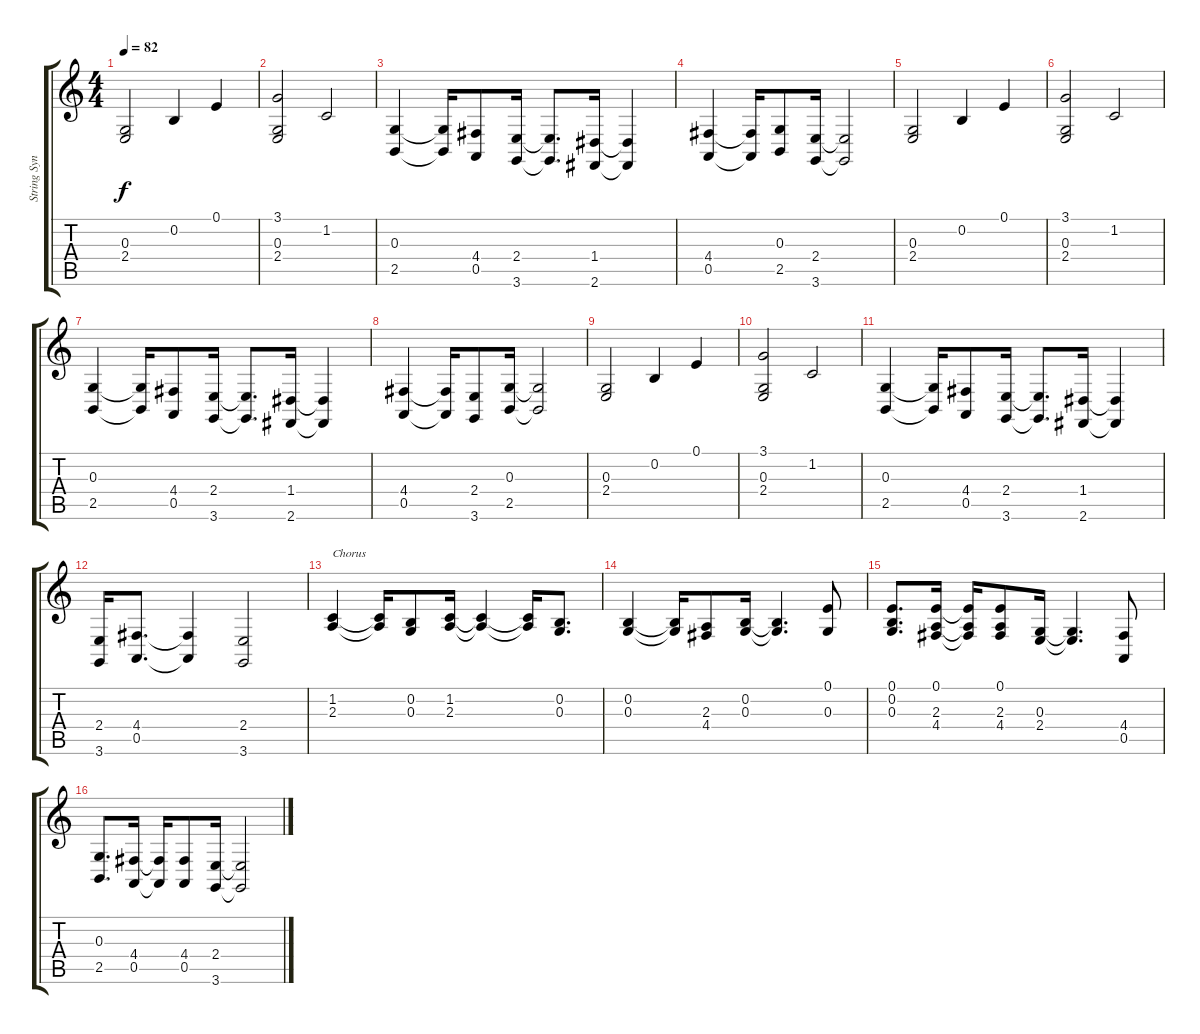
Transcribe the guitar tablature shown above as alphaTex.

\track ("String Synth." "String Syn") {instrument synthstrings1}
\staff {score tabs}
\tuning (E4 B3 G3 D3 A2 E2) {hide}
\ts (4 4)
\tempo 82
\clef g2
\ks c
(0.3 2.4).2{dy f} 0.2.4 0.1.4 |
(3.1 0.3 2.4).2 1.2.2 |
(0.3 2.5).4 (0.3{t} 2.5{t}).16 (4.4 0.5).8 (2.4 3.6).16 (2.4{t} 3.6{t}).8{d} (1.4 2.6).16 (1.4{t} 2.6{t}).4 |
(4.4 0.5).4 (4.4{t} 0.5{t}).16 (0.3 2.5).8 (2.4 3.6).16 (2.4{t} 3.6{t}).2 |
(0.3 2.4).2 0.2.4 0.1.4 |
(3.1 0.3 2.4).2 1.2.2 |
(0.3 2.5).4 (0.3{t} 2.5{t}).16 (4.4 0.5).8 (2.4 3.6).16 (2.4{t} 3.6{t}).8{d} (1.4 2.6).16 (1.4{t} 2.6{t}).4 |
(4.4 0.5).4 (4.4{t} 0.5{t}).16 (2.4 3.6).8 (0.3 2.5).16 (0.3{t} 2.5{t}).2 |
(0.3 2.4).2 0.2.4 0.1.4 |
(3.1 0.3 2.4).2 1.2.2 |
(0.3 2.5).4 (0.3{t} 2.5{t}).16 (4.4 0.5).8 (2.4 3.6).16 (2.4{t} 3.6{t}).8{d} (1.4 2.6).16 (1.4{t} 2.6{t}).4 |
(2.4 3.6).16 (4.4 0.5).8{d} (4.4{t} 0.5{t}).4 (2.4 3.6).2 |
(1.2 2.3).4{txt "Chorus"} (1.2{t} 2.3{t}).16 (0.2 0.3).8 (1.2 2.3).16 (1.2{t} 2.3{t}).4 (1.2{t} 2.3{t}).16 (0.2 0.3).8{d} |
(0.2 0.3).4 (0.2{t} 0.3{t}).16 (2.3 4.4).8 (0.2 0.3).16 (0.2{t} 0.3{t}).4{d} (0.1 0.3).8 |
(0.1 0.2 0.3).8{d} (0.1 2.3 4.4).16 (0.1{t} 2.3{t} 4.4{t}).16 (0.1 2.3 4.4).8 (0.3 2.4).16 (0.3{t} 2.4{t}).4{d} (4.4 0.5).8 |
(0.3 2.5).8{d} (4.4 0.5).16 (4.4{t} 0.5{t}).16 (4.4 0.5).8 (2.4 3.6).16 (2.4{t} 3.6{t}).2
